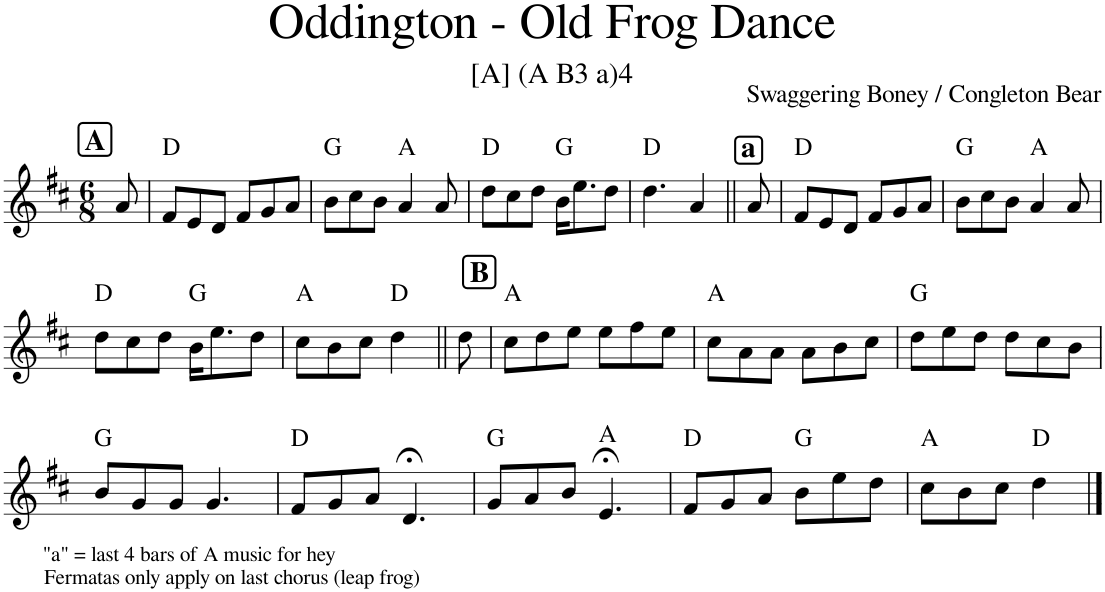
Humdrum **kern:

**kern	**harte
*part1	*part1
*staff1	*
*I"Piano	*
*I'Pno.	*
*clefG2	*
*k[f#c#]	*
*M6/8	*
!!LO:REH:place=s1:a:B:cj:fs=14:t=A
=	=
8a/	.
=1	=1
8f#/L	D:maj
8e/	.
8d/J	.
8f#/L	.
8g/	.
8a/J	.
=2	=2
8b\L	G:maj
8cc#\	.
8b\J	.
4a/	A:maj
8a/	.
=3	=3
8dd\L	D:maj
8cc#\	.
8dd\J	.
16b\KL	G:maj
8.ee\	.
8dd\J	.
=4	=4
4.dd\	D:maj
4a/	.
!!LO:REH:place=s1:a:B:cj:fs=14:t=a
=5||	=5||
8a/	.
=6	=6
8f#/L	D:maj
8e/	.
8d/J	.
8f#/L	.
8g/	.
8a/J	.
=7	=7
8b\L	G:maj
8cc#\	.
8b\J	.
4a/	A:maj
8a/	.
!!LO:LB:g=z
=8	=8
8dd\L	D:maj
8cc#\	.
8dd\J	.
16b\KL	G:maj
8.ee\	.
8dd\J	.
=9	=9
8cc#\L	A:maj
8b\	.
8cc#\J	.
4dd\	D:maj
!!LO:REH:place=s1:a:B:cj:fs=14:t=B
=10||	=10||
8dd\	.
=11	=11
8cc#\L	A:maj
8dd\	.
8ee\J	.
8ee\L	.
8ff#\	.
8ee\J	.
=12	=12
8cc#\L	A:maj
8a\	.
8a\J	.
8a\L	.
8b\	.
8cc#\J	.
=13	=13
8dd\L	G:maj
8ee\	.
8dd\J	.
8dd\L	.
8cc#\	.
8b\J	.
!!LO:LB:g=z
=14	=14
!LO:TX:b:t="a" = last 4 bars of A music for hey	!
!LO:TX:b:t=Fermatas only apply on last chorus (leap frog)	!
8b/L	G:maj
8g/	.
8g/J	.
4.g/	.
=15	=15
8f#/L	D:maj
8g/	.
8a/J	.
4.d;</	.
=16	=16
8g/L	G:maj
8a/	.
8b/J	.
4.e;</	A:maj
=17	=17
8f#/L	D:maj
8g/	.
8a/J	.
8b\L	G:maj
8ee\	.
8dd\J	.
=18	=18
8cc#\L	A:maj
8b\	.
8cc#\J	.
4dd\	D:maj
==	==
*-	*-
